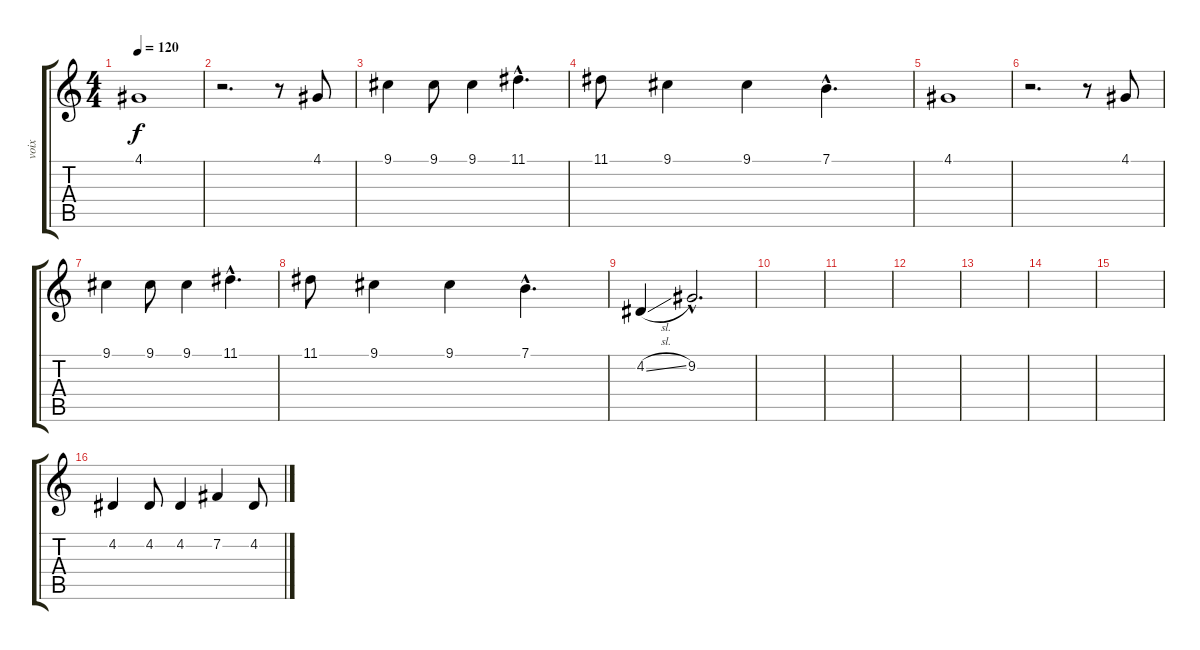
\track ("voix" "voix") {instrument synthvoice}
\staff {score tabs}
\tuning (E4 B3 G3 D3 A2 E2) {hide}
\ts (4 4)
\tempo 120
\clef g2
\ks c
4.1.1{dy f} |
r.2{d} r.8 4.1.8 |
9.1.4 9.1.8 9.1.4 11.1{hac}.4{d} |
11.1.8 9.1.4 9.1.4 7.1{hac}.4{d} |
4.1.1 |
r.2{d} r.8 4.1.8 |
9.1.4 9.1.8 9.1.4 11.1{hac}.4{d} |
11.1.8 9.1.4 9.1.4 7.1{hac}.4{d} |
4.2{sl}.4 9.2{hac}.2{d} |
|
|
|
|
|
|
4.2.4 4.2.8 4.2.4 7.2.4 4.2.8
